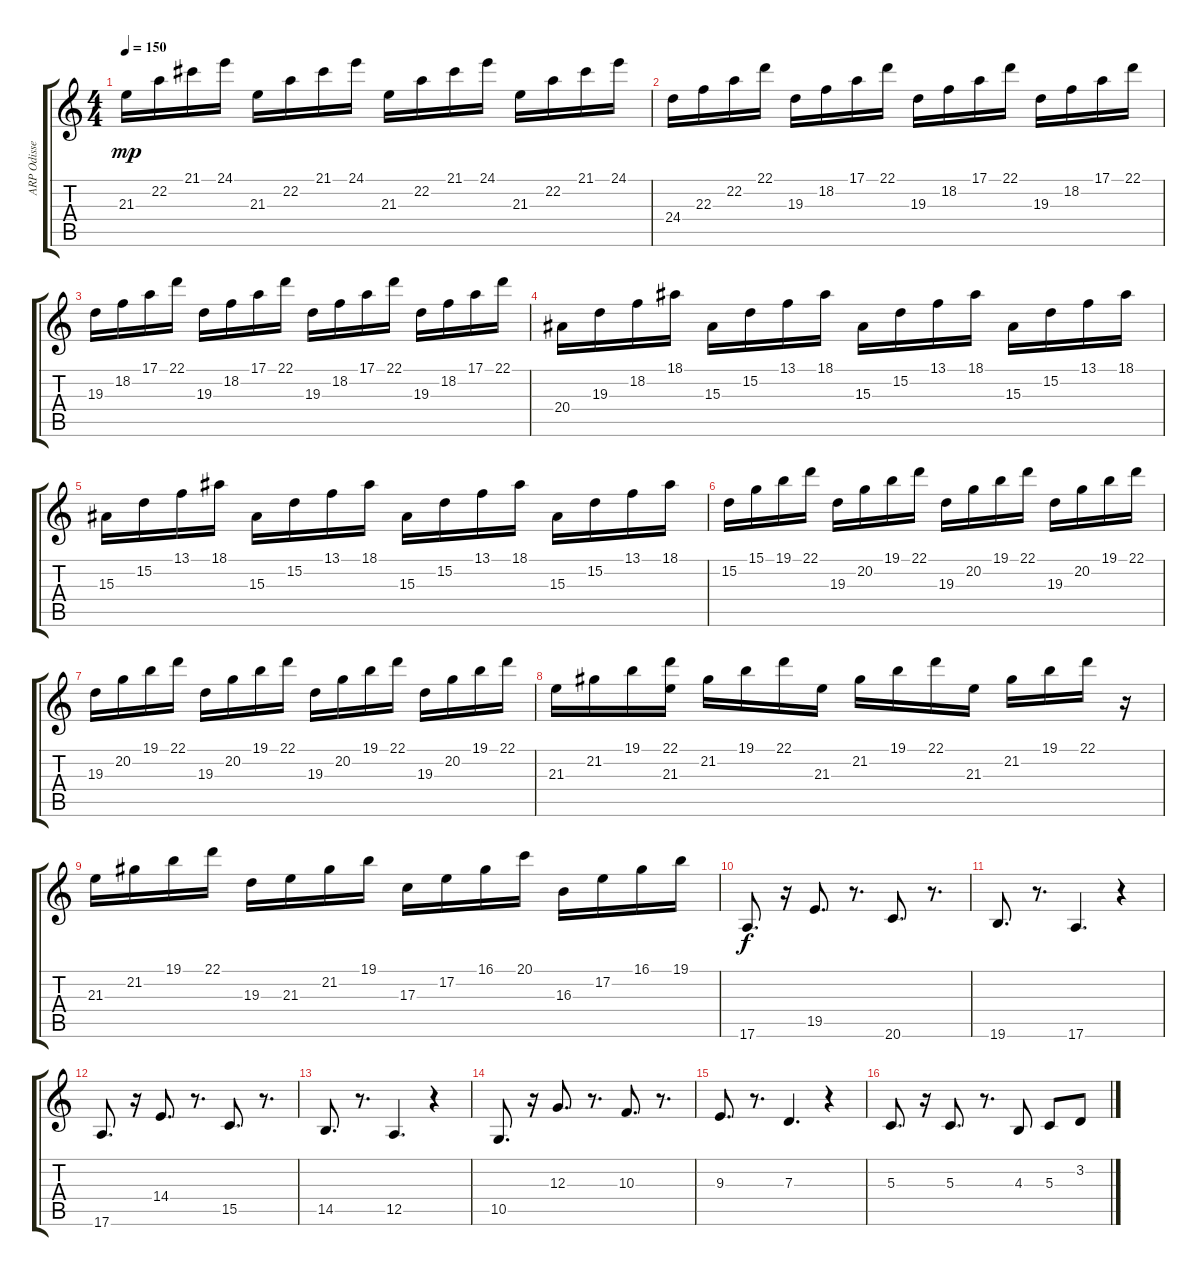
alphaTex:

\track ("ARP Odissey" "ARP Odisse") {instrument pad3polysynth}
\staff {score tabs}
\tuning (E4 B3 G3 D3 A2 E2) {hide}
\ts (4 4)
\tempo 150
\clef g2
\ks c
21.3.16{dy mp} 22.2.16 21.1.16 24.1.16 21.3.16 22.2.16 21.1.16 24.1.16 21.3.16 22.2.16 21.1.16 24.1.16 21.3.16 22.2.16 21.1.16 24.1.16 |
24.4.16 22.3.16 22.2.16 22.1.16 19.3.16 18.2.16 17.1.16 22.1.16 19.3.16 18.2.16 17.1.16 22.1.16 19.3.16 18.2.16 17.1.16 22.1.16 |
19.3.16 18.2.16 17.1.16 22.1.16 19.3.16 18.2.16 17.1.16 22.1.16 19.3.16 18.2.16 17.1.16 22.1.16 19.3.16 18.2.16 17.1.16 22.1.16 |
20.4.16 19.3.16 18.2.16 18.1.16 15.3.16 15.2.16 13.1.16 18.1.16 15.3.16 15.2.16 13.1.16 18.1.16 15.3.16 15.2.16 13.1.16 18.1.16 |
15.3.16 15.2.16 13.1.16 18.1.16 15.3.16 15.2.16 13.1.16 18.1.16 15.3.16 15.2.16 13.1.16 18.1.16 15.3.16 15.2.16 13.1.16 18.1.16 |
15.2.16 15.1.16 19.1.16 22.1.16 19.3.16 20.2.16 19.1.16 22.1.16 19.3.16 20.2.16 19.1.16 22.1.16 19.3.16 20.2.16 19.1.16 22.1.16 |
19.3.16 20.2.16 19.1.16 22.1.16 19.3.16 20.2.16 19.1.16 22.1.16 19.3.16 20.2.16 19.1.16 22.1.16 19.3.16 20.2.16 19.1.16 22.1.16 |
21.3.16 21.2.16 19.1.16 (22.1 21.3).16 21.2.16 19.1.16 22.1.16 21.3.16 21.2.16 19.1.16 22.1.16 21.3.16 21.2.16 19.1.16 22.1.16 r.16 |
21.3.16 21.2.16 19.1.16 22.1.16 19.3.16 21.3.16 21.2.16 19.1.16 17.3.16 17.2.16 16.1.16 20.1.16 16.3.16 17.2.16 16.1.16 19.1.16 |
17.6.8{d dy f} r.16 19.5.8{d} r.8{d} 20.6.8{d} r.8{d} |
19.6.8{d} r.8{d} 17.6.4{d} r.4 |
17.6.8{d} r.16 14.4.8{d} r.8{d} 15.5.8{d} r.8{d} |
14.5.8{d} r.8{d} 12.5.4{d} r.4 |
10.5.8{d} r.16 12.3.8{d} r.8{d} 10.3.8{d} r.8{d} |
9.3.8{d} r.8{d} 7.3.4{d} r.4 |
5.3.8{d} r.16 5.3.8{d} r.8{d} 4.3.8 5.3.8 3.2.8
